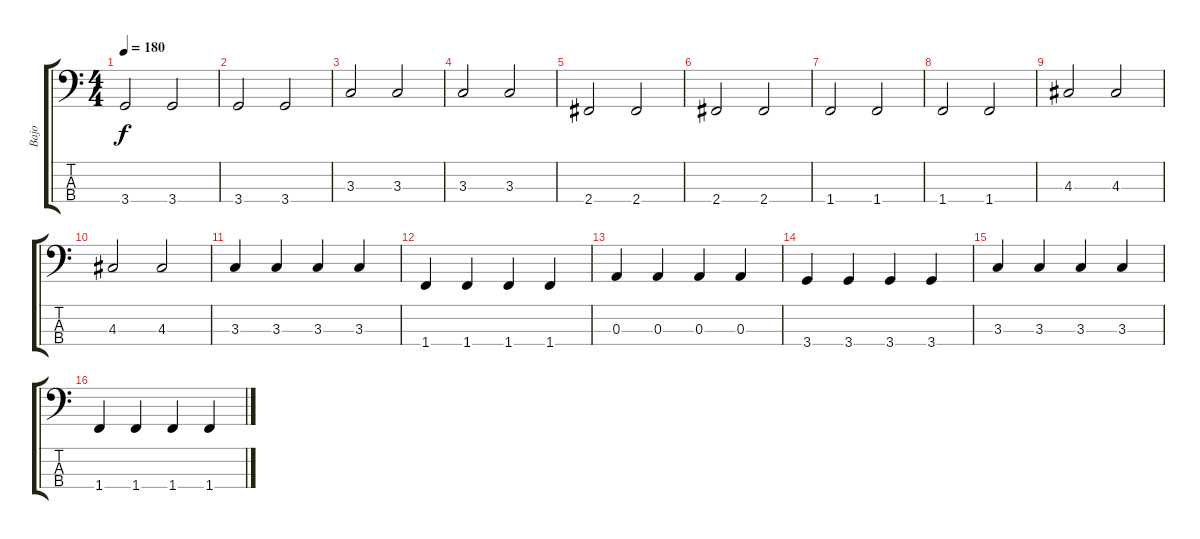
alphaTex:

\track ("Bajo" "Bajo") {instrument electricbassfinger}
\staff {score tabs}
\tuning (G2 D2 A1 E1) {hide}
\ts (4 4)
\tempo 180
\clef f4
\ks c
3.4.2{dy f} 3.4.2 |
3.4.2 3.4.2 |
3.3.2 3.3.2 |
3.3.2 3.3.2 |
2.4.2 2.4.2 |
2.4.2 2.4.2 |
1.4.2 1.4.2 |
1.4.2 1.4.2 |
4.3.2 4.3.2 |
4.3.2 4.3.2 |
3.3.4 3.3.4 3.3.4 3.3.4 |
1.4.4 1.4.4 1.4.4 1.4.4 |
0.3.4 0.3.4 0.3.4 0.3.4 |
3.4.4 3.4.4 3.4.4 3.4.4 |
3.3.4 3.3.4 3.3.4 3.3.4 |
1.4.4 1.4.4 1.4.4 1.4.4
